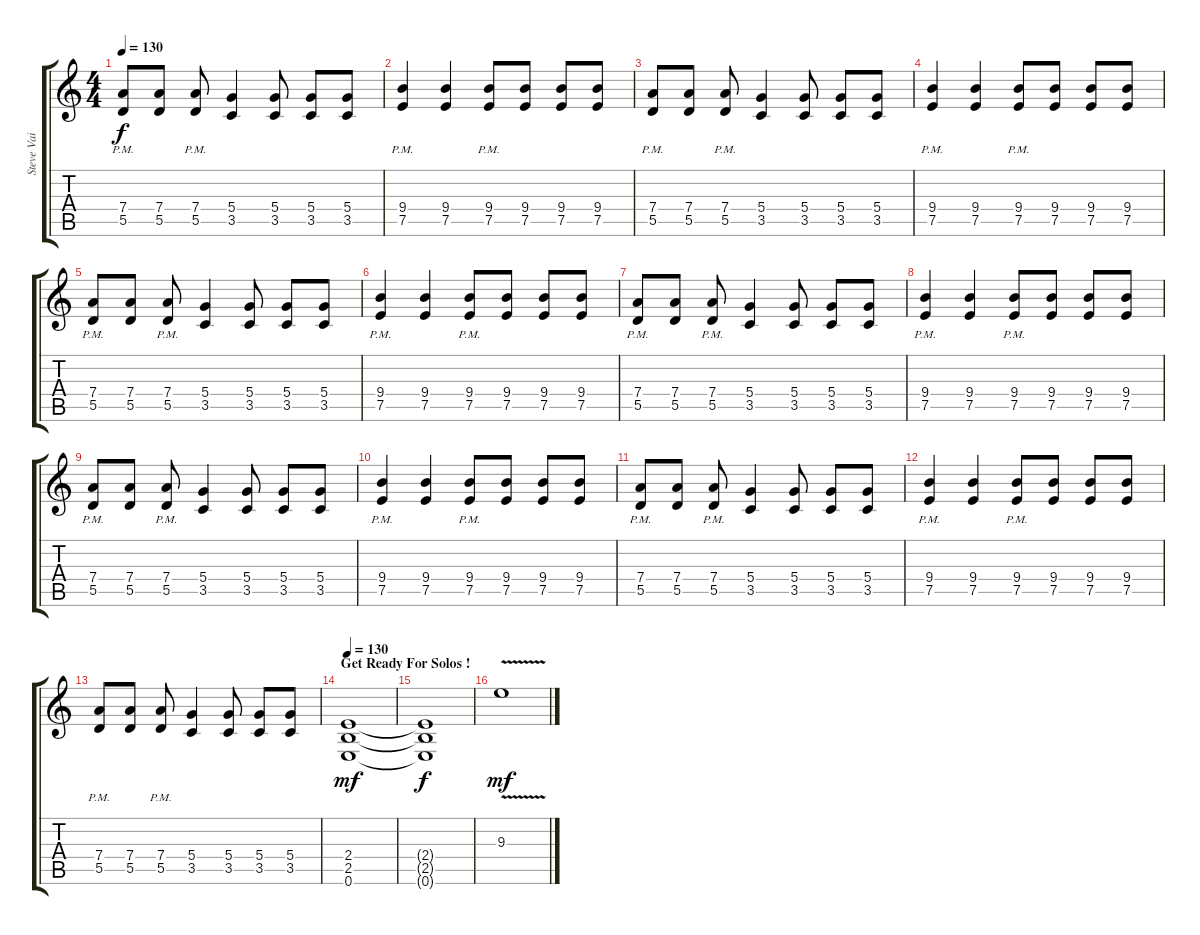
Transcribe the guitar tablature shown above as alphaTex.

\track ("Steve Vai" "Steve Vai") {instrument distortionguitar}
\staff {score tabs}
\tuning (E4 B3 G3 D3 A2 E2) {hide}
\ts (4 4)
\tempo 130
\clef g2
\ks c
(7.4{pm} 5.5{pm}).8{dy f} (7.4 5.5).8 (7.4{pm} 5.5{pm}).8 (5.4 3.5).4 (5.4 3.5).8 (5.4 3.5).8 (5.4 3.5).8 |
(9.4{pm} 7.5{pm}).4 (9.4 7.5).4 (9.4{pm} 7.5{pm}).8 (9.4 7.5).8 (9.4 7.5).8 (9.4 7.5).8 |
(7.4{pm} 5.5{pm}).8 (7.4 5.5).8 (7.4{pm} 5.5{pm}).8 (5.4 3.5).4 (5.4 3.5).8 (5.4 3.5).8 (5.4 3.5).8 |
(9.4{pm} 7.5{pm}).4 (9.4 7.5).4 (9.4{pm} 7.5{pm}).8 (9.4 7.5).8 (9.4 7.5).8 (9.4 7.5).8 |
(7.4{pm} 5.5{pm}).8 (7.4 5.5).8 (7.4{pm} 5.5{pm}).8 (5.4 3.5).4 (5.4 3.5).8 (5.4 3.5).8 (5.4 3.5).8 |
(9.4{pm} 7.5{pm}).4 (9.4 7.5).4 (9.4{pm} 7.5{pm}).8 (9.4 7.5).8 (9.4 7.5).8 (9.4 7.5).8 |
(7.4{pm} 5.5{pm}).8 (7.4 5.5).8 (7.4{pm} 5.5{pm}).8 (5.4 3.5).4 (5.4 3.5).8 (5.4 3.5).8 (5.4 3.5).8 |
(9.4{pm} 7.5{pm}).4 (9.4 7.5).4 (9.4{pm} 7.5{pm}).8 (9.4 7.5).8 (9.4 7.5).8 (9.4 7.5).8 |
(7.4{pm} 5.5{pm}).8 (7.4 5.5).8 (7.4{pm} 5.5{pm}).8 (5.4 3.5).4 (5.4 3.5).8 (5.4 3.5).8 (5.4 3.5).8 |
(9.4{pm} 7.5{pm}).4 (9.4 7.5).4 (9.4{pm} 7.5{pm}).8 (9.4 7.5).8 (9.4 7.5).8 (9.4 7.5).8 |
(7.4{pm} 5.5{pm}).8 (7.4 5.5).8 (7.4{pm} 5.5{pm}).8 (5.4 3.5).4 (5.4 3.5).8 (5.4 3.5).8 (5.4 3.5).8 |
(9.4{pm} 7.5{pm}).4 (9.4 7.5).4 (9.4{pm} 7.5{pm}).8 (9.4 7.5).8 (9.4 7.5).8 (9.4 7.5).8 |
(7.4{pm} 5.5{pm}).8 (7.4 5.5).8 (7.4{pm} 5.5{pm}).8 (5.4 3.5).4 (5.4 3.5).8 (5.4 3.5).8 (5.4 3.5).8 |
\section ("" "Get Ready For Solos ! ")
\tempo 130
(2.4 2.5 0.6).1{dy mf} |
(2.4{t} 2.5{t} 0.6{t}).1{dy f volume 14} |
9.3{v}.1{dy mf}
